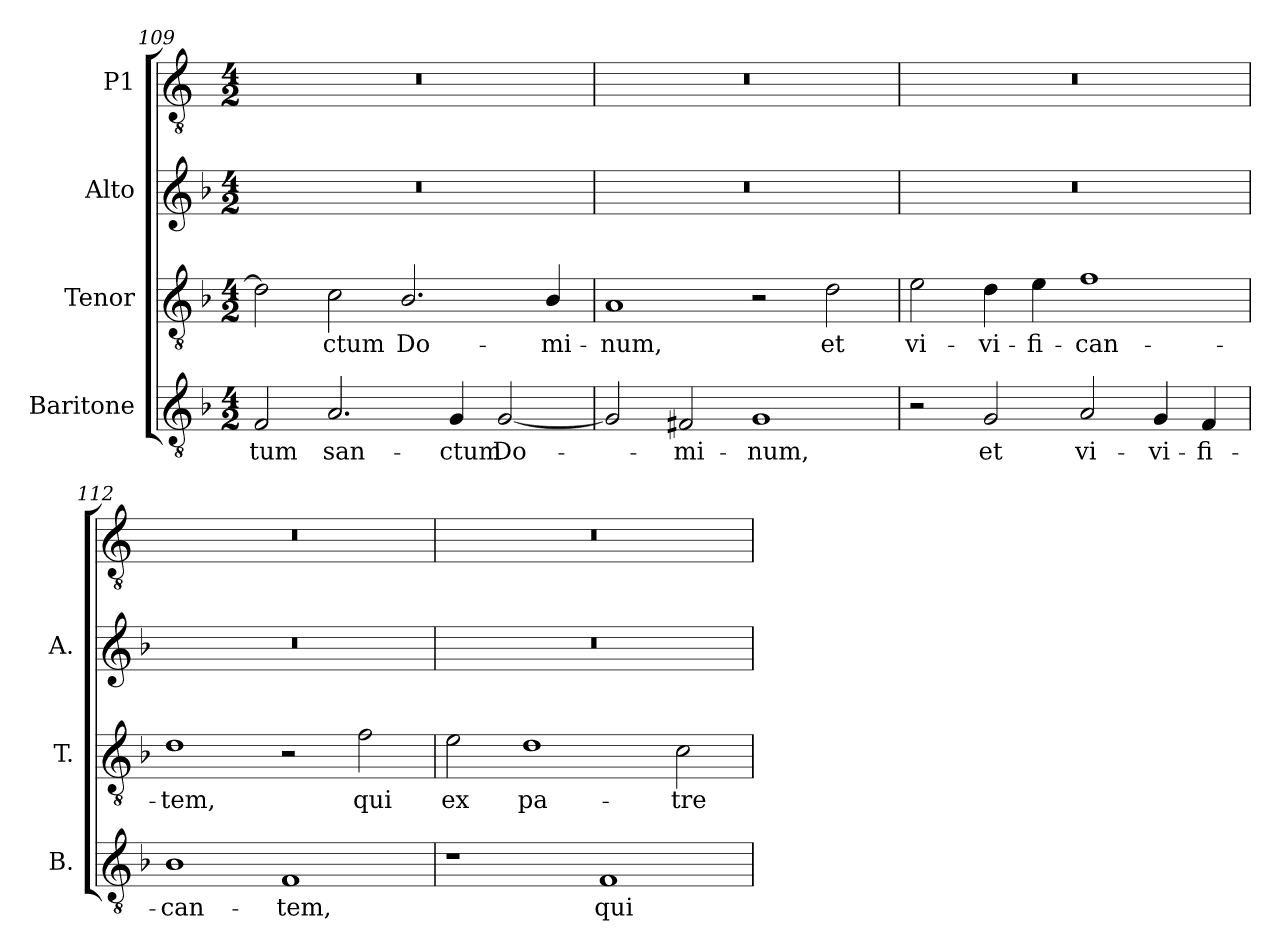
**kern	**text	**kern	**text	**kern	**kern
*part4	*part4	*part3	*part3	*part2	*part1
*staff4	*staff4	*staff3	*staff3	*staff2	*staff1
*I"Baritone	*	*I"Tenor	*	*I"Alto	*I"P1
*I'B.	*	*I'T.	*	*I'A.	*
*clefGv2	*	*clefGv2	*	*clefG2	*clefGv2
*ITrd7c12	*	*ITrd7c12	*	*	*ITrd7c12
*k[b-]	*	*k[b-]	*	*k[b-]	*k[]
*F:	*	*F:	*	*F:	*C:
*M4/2	*	*M4/2	*	*M4/2	*M4/2
=109	=109	=109	=109	=109	=109
!	!LO:LY:b:color=#000000	!	!	!LO:N:vis=1	!LO:N:vis=1
2FFi/	-tum	2Di\]	.	0r	0r
!	!LO:LY:b:color=#000000	!	!	!	!
!	!	!	!LO:LY:b:color=#000000	!	!
2.AAi/	san-	2Ci\	-ctum	.	.
!	!	!	!LO:LY:b:color=#000000	!	!
.	.	2.BB-i/	Do-	.	.
!	!LO:LY:b:color=#000000	!	!	!	!
4GGi/	-ctum	.	.	.	.
!	!LO:LY:b:color=#000000	!	!	!	!
[2GGi/	Do-	.	.	.	.
!	!	!	!LO:LY:b:color=#000000	!	!
.	.	4BB-i/	-mi-	.	.
=110	=110	=110	=110	=110	=110
!	!	!	!LO:LY:b:color=#000000	!LO:N:vis=1	!LO:N:vis=1
2GGi/]	.	1AAi	-num,	0r	0r
!	!LO:LY:b:color=#000000	!	!	!	!
2FF#Xi/	-mi-	.	.	.	.
!	!LO:LY:b:color=#000000	!	!	!	!
1GGi	-num,	2r	.	.	.
!	!	!	!LO:LY:b:color=#000000	!	!
.	.	2Di\	et	.	.
=111	=111	=111	=111	=111	=111
!	!	!	!LO:LY:b:color=#000000	!LO:N:vis=1	!LO:N:vis=1
2r	.	2Ei\	vi-	0r	0r
!	!LO:LY:b:color=#000000	!	!	!	!
!	!	!	!LO:LY:b:color=#000000	!	!
2GGi/	et	4Di\	-vi-	.	.
!	!	!	!LO:LY:b:color=#000000	!	!
.	.	4Ei\	-fi-	.	.
!	!LO:LY:b:color=#000000	!	!	!	!
!	!	!	!LO:LY:b:color=#000000	!	!
2AAi/	vi-	1Fi	-can-	.	.
!	!LO:LY:b:color=#000000	!	!	!	!
4GGi/	-vi-	.	.	.	.
!	!LO:LY:b:color=#000000	!	!	!	!
4FFi/	-fi-	.	.	.	.
!!LO:LB:g=z
=112	=112	=112	=112	=112	=112
!	!LO:LY:b:color=#000000	!	!	!	!
!	!	!	!LO:LY:b:color=#000000	!LO:N:vis=1	!LO:N:vis=1
1BB-i	-can-	1Di	-tem,	0r	0r
!	!LO:LY:b:color=#000000	!	!	!	!
1FFi	-tem,	2r	.	.	.
!	!	!	!LO:LY:b:color=#000000	!	!
.	.	2Fi\	qui	.	.
=113	=113	=113	=113	=113	=113
!	!	!	!LO:LY:b:color=#000000	!LO:N:vis=1	!LO:N:vis=1
1r	.	2Ei\	ex	0r	0r
!	!	!	!LO:LY:b:color=#000000	!	!
.	.	1Di	pa-	.	.
!	!LO:LY:b:color=#000000	!	!	!	!
1FFi	qui	.	.	.	.
!	!	!	!LO:LY:b:color=#000000	!	!
.	.	2Ci\	-tre	.	.
=	=	=	=	=	=
*-	*-	*-	*-	*-	*-
